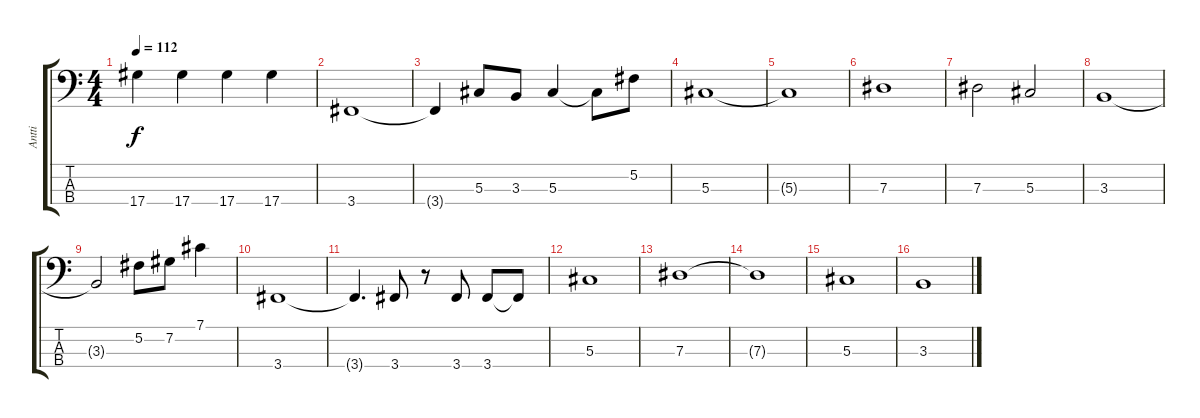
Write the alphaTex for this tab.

\track ("Antti" "Antti") {instrument acousticbass}
\staff {score tabs}
\tuning (Gb2 Db2 Ab1 Eb1) {hide}
\ts (4 4)
\tempo 112
\clef f4
\ks c
17.4.4{dy f} 17.4.4 17.4.4 17.4.4 |
3.4.1 |
3.4{t}.4 5.3.8 3.3.8 5.3.4 5.3{t}.8 5.2.8 |
5.3.1 |
5.3{t}.1 |
7.3.1 |
7.3.2 5.3.2 |
3.3.1 |
3.3{t}.2 5.2.8 7.2.8 7.1.4 |
3.4.1 |
3.4{t}.4{d} 3.4.8 r.8 3.4.8 3.4.8 3.4{t}.8 |
5.3.1 |
7.3.1 |
7.3{t}.1 |
5.3.1 |
3.3.1
